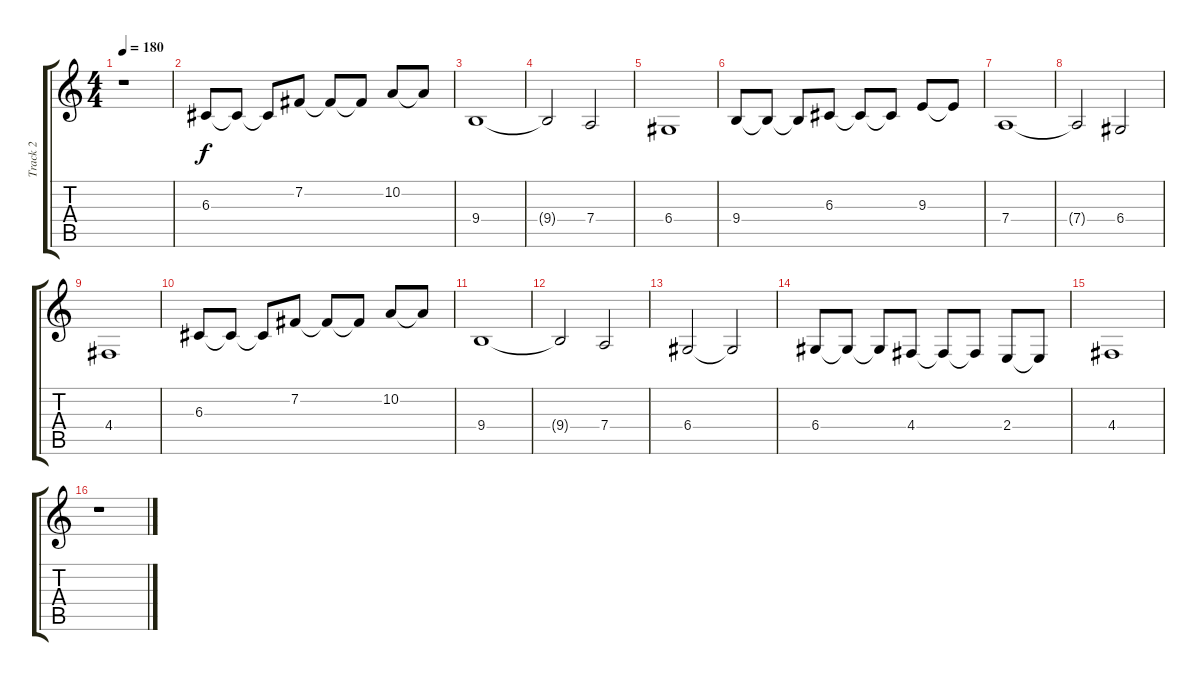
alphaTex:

\track ("Track 2" "Track 2") {instrument violin}
\staff {score tabs}
\tuning (E4 B3 G3 D3 A2 D2) {hide}
\ts (4 4)
\tempo 180
\clef g2
\ks c
r.1{dy f} |
6.3.8 6.3{t}.8 6.3{t}.8 7.2.8 7.2{t}.8 7.2{t}.8 10.2.8 10.2{t}.8 |
9.4.1 |
9.4{t}.2 7.4.2 |
6.4.1 |
9.4.8 9.4{t}.8 9.4{t}.8 6.3.8 6.3{t}.8 6.3{t}.8 9.3.8 9.3{t}.8 |
7.4.1 |
7.4{t}.2 6.4.2 |
4.4.1 |
6.3.8 6.3{t}.8 6.3{t}.8 7.2.8 7.2{t}.8 7.2{t}.8 10.2.8 10.2{t}.8 |
9.4.1 |
9.4{t}.2 7.4.2 |
6.4.2 6.4{t}.2 |
6.4.8 6.4{t}.8 6.4{t}.8 4.4.8 4.4{t}.8 4.4{t}.8 2.4.8 2.4{t}.8 |
4.4.1 |
r.1
